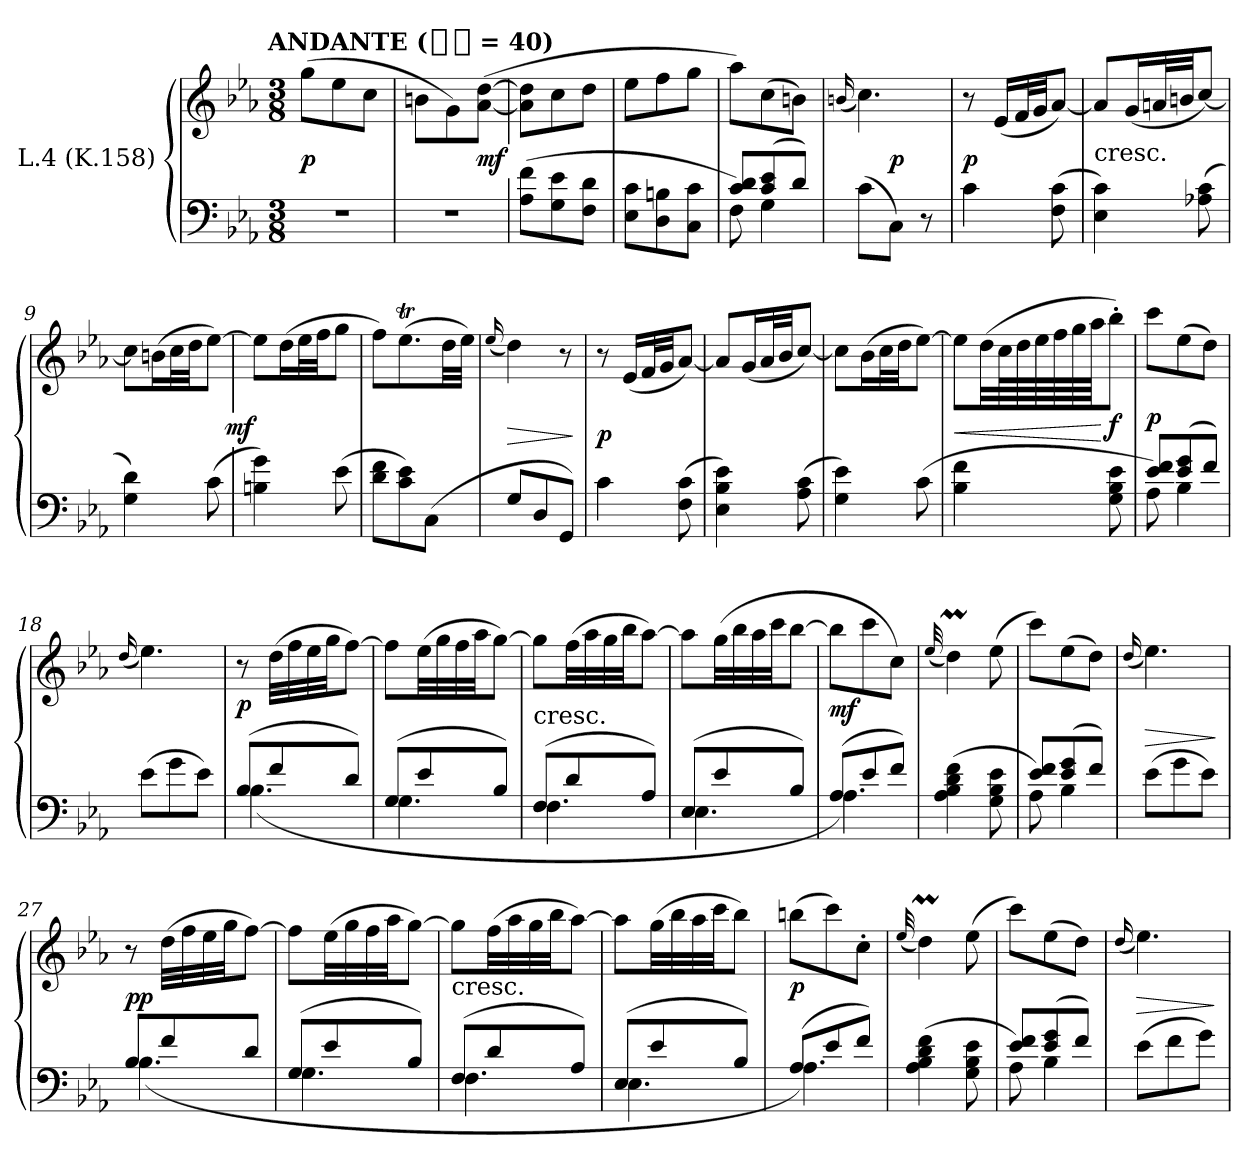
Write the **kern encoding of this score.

**kern	**kern	**dynam
*part1	*part1	*part1
*staff2	*staff1	*staff1/2
*I"L.4 (K.158)	*	*
*clefF4	*clefG2	*
*k[b-e-a-]	*k[b-e-a-]	*
*c:	*c:	*
!!LO:TX:omd:t=ANDANTE ([quarter-dot] = 40)
*M3/8	*M3/8	*
*MM60	*MM60	*
=1	=1	=1
4.r	(8ggL	p
.	8ee-	.
.	8ccJ	.
=2	=2	=2
4.r	8bn:\L	.
.	8g\)	.
.	([8a-\ [8dd\J	mf
=3	=3	=3
(<8A- 8fL	8a-] 8dd]L	.
8G 8e-	8cc	.
8F 8dJ	8ddJ	.
=4	=4	=4
8E- 8cL	8ee-L	.
8D 8Bn	8ff	.
8C 8cJ	8ggJ	.
=5	=5	=5
*^	*	*
8c 8dL	8F)	8aa-L)	.
(8c 8e-	4G	(8cc	.
8dJ)	.	8bnJ)	.
*v	*v	*	*
=6	=6	=6
.	(16qqbn/	.
*	*^	*
(8cL	4.cc)	8ryy	.
8CJ)	.	4ryy	p
8r	.	.	.
*	*v	*v	*
!!LO:LB:g=z
=7	=7	=7
4c	8r	p
.	(16e-LL	.
.	32fL	.
.	32gJJ	.
(<8F 8c	[8a-J)	.
=8	=8	=8
!	!LO:TX:c:t=cresc.	!
4E- 4c)	8a-L]	.
.	(16gL	.
.	32anL	.
.	32bnJJ	.
(<8A-X 8c	[8ccJ)	.
=9	=9	=9
4G 4d)	8ccL]	.
.	(16bnL	.
.	32ccL	.
.	32ddJJ	.
(<8c	[8ee-J)	.
=10	=10	=10
!	!	!LO:DY:rj
4Bn 4g)	8ee-L]	mf
.	(16ddL	.
.	32ee-L	.
.	32ffJJ	.
(8e-	8ggJ	.
=11	=11	=11
8d 8fL	8ffL)	.
8c 8e-)	(8.ee-T	.
(<8CJ	.	.
.	32ddLL	.
.	32ee-JJJ)	.
=12	=12	=12
.	(16qqee-/	.
8GL	4dd)	>
8D	.	.
8GGJ)	8r	.
.	.	]
!!LO:LB:g=z
=13	=13	=13
4c	8r	p
.	(16e-LL	.
.	32fL	.
.	32gJJ	.
(<8F 8c	[8a-J)	.
=14	=14	=14
4E- 4B- 4e-)	8a-L]	.
.	(16gL	.
.	32a-L	.
.	32b-JJ	.
(<8A- 8c	[8ccJ)	.
=15	=15	=15
4G 4e-)	8ccL]	.
.	(16b-L	.
.	32ccL	.
.	32ddJJ	.
(<8c	[8ee-J)	.
=16	=16	=16
4B- 4f	8ee-L]	<
.	(32ddLL	.
.	64ccL	.
.	64dd	.
.	64ee-	.
.	64ff	.
.	64gg	.
.	64aa-JJJ	.
8G 8B- 8e-	8bb-'J)	[ f
=17	=17	=17
*^	*	*
8e- 8fL	8A-)	8cccL	p
(8e- 8g	4B-	(8ee-	.
8fJ)	.	8ddJ)	.
*v	*v	*	*
!!LO:LB:g=z
=18	=18	=18
.	(16qqdd/	.
(8e-L	4.ee-)	.
8g	.	.
8e-J)	.	.
=19	=19	=19
*^	*	*
(8B-L	(4.B-	8r	p
8f	.	(32ddLLL	.
.	.	32ff	.
.	.	32ee-	.
.	.	32ggJJ	.
8dJ)	.	[8ffJ)	.
=20	=20	=20	=20
(8GL	4.G	8ffL]	.
8e-	.	(32ee-LL	.
.	.	32gg	.
.	.	32ff	.
.	.	32aa-JJ	.
8B-J)	.	[8ggJ)	.
=21	=21	=21	=21
!	!	!LO:TX:c:t=cresc.	!
(8FL	4.F	8ggL]	.
8d	.	(32ffLL	.
.	.	32aa-	.
.	.	32gg	.
.	.	32bb-JJ	.
8A-J)	.	[8aa-J)	.
=22	=22	=22	=22
(8E-L	4.E-	8aa-L]	.
8e-	.	(32ggLL	.
.	.	32bb-	.
.	.	32aa-	.
.	.	32cccJJ	.
8B-J)	.	[8bb-J	.
!!LO:LB:g=z
=23	=23	=23	=23
(8A-L	4.A-)	8bb-L]	mf
8e-	.	8ccc	.
8fJ)	.	8ccJ)	.
*v	*v	*	*
=24	=24	=24
.	(32qqee-/	.
(<4A- 4B- 4d 4f	4ddm)	.
8G 8B- 8e-	(8ee-	.
=25	=25	=25
*^	*	*
8e- 8fL	8A-)	8cccL)	.
(>8e- 8g	4B-	(8ee-	.
8fJ)	.	8ddJ)	.
*v	*v	*	*
=26	=26	=26
.	(16qqdd/	.
(8e-L	4.ee-)	>
8g	.	.
8e-J)	.	.
.	.	]
=27	=27	=27
*^	*	*
8B-L	(4.B-	8r	pp
8f	.	(32ddLLL	.
.	.	32ff	.
.	.	32ee-	.
.	.	32ggJJ	.
8dJ	.	[8ffJ)	.
=28	=28	=28	=28
(8GL	4.G	8ffL]	.
8e-	.	(32ee-LL	.
.	.	32gg	.
.	.	32ff	.
.	.	32aa-JJ	.
8B-J)	.	[8ggJ)	.
!!LO:LB:g=z
=29	=29	=29	=29
!	!	!LO:TX:c:t=cresc.	!
(8FL	4.F	8ggL]	.
8d	.	(32ffLL	.
.	.	32aa-	.
.	.	32gg	.
.	.	32bb-JJ	.
8A-J)	.	[8aa-J)	.
=30	=30	=30	=30
(8E-L	4.E-	8aa-L]	.
8e-	.	(32ggLL	.
.	.	32bb-	.
.	.	32aa-	.
.	.	32cccJJ	.
8B-J)	.	8bb-J)	.
=31	=31	=31	=31
(8A-L	4.A-)	(8bbnL	p
8e-	.	8ccc)	.
8fJ)	.	8cc'J	.
*v	*v	*	*
=32	=32	=32
.	(32qqee-/	.
(<4A- 4B- 4d 4f	4ddm)	.
8G 8B- 8e-	(8ee-	.
=33	=33	=33
*^	*	*
8e- 8fL	8A-)	8cccL)	.
(>8e- 8g	4B-	(8ee-	.
8fJ)	.	8ddJ)	.
*v	*v	*	*
=34	=34	=34
.	(16qqdd/	.
(8e-L	4.ee-)	>
8f	.	.
8gJ)	.	.
.	.	]
=	=	=
*-	*-	*-
